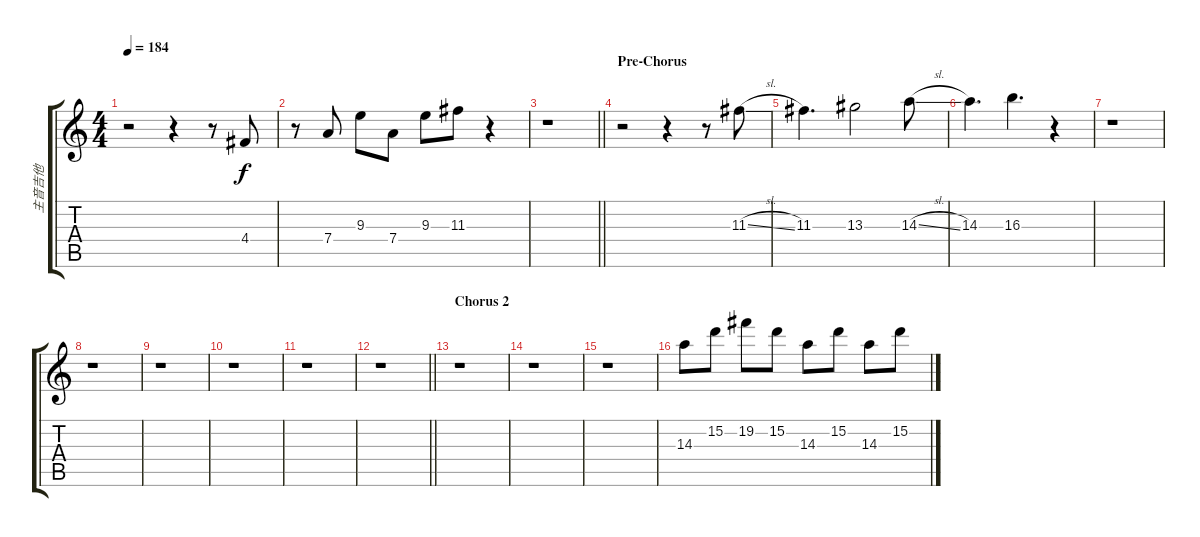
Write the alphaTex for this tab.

\track ("主音吉他" "主音吉他") {instrument overdrivenguitar}
\staff {score tabs}
\tuning (E4 B3 G3 D3 A2 E2) {hide}
\ts (4 4)
\tempo 184
\clef g2
\ks c
r.2{dy f} r.4 r.8 4.4.8 |
r.8 7.4.8 9.3.8 7.4.8 9.3.8 11.3.8 r.4 |
\barLineRight lightlight
r.1 |
\section ("" "Pre-Chorus")
r.2 r.4 r.8 11.3{sl}.8 |
11.3.4{d} 13.3.2 14.3{sl}.8 |
14.3.4{d} 16.3.4{d} r.4 |
r.1 |
r.1 |
r.1 |
r.1 |
r.1 |
\barLineRight lightlight
r.1 |
\section ("" "Chorus 2")
r.1 |
r.1 |
r.1 |
14.3.8 15.2.8 19.2.8 15.2.8 14.3.8 15.2.8 14.3.8 15.2.8
